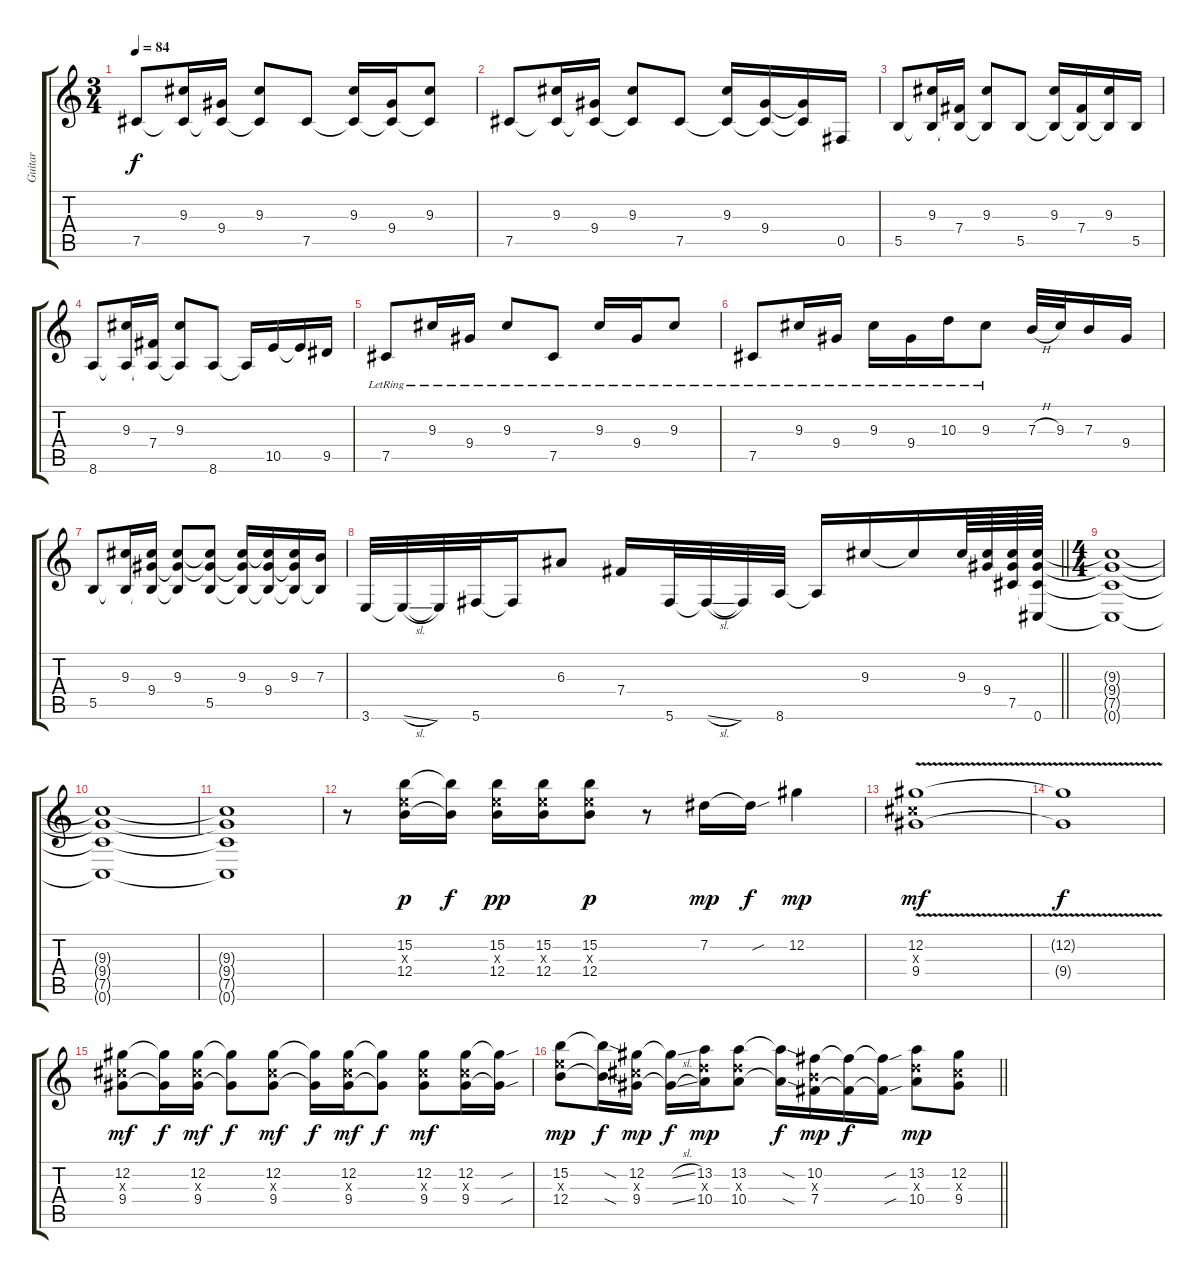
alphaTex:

\track ("Guitar" "Guitar") {instrument electricguitarclean}
\staff {score tabs}
\tuning (Db4 Ab3 E3 B2 Gb2 Db2) {hide}
\ts (3 4)
\tempo 84
\clef g2
\ks c
7.5.8{dy f instrument electricguitarclean} (9.3 7.5{t}).16 (9.4 7.5{t}).16 (9.3 7.5{t}).8 7.5.8 (9.3 7.5{t}).16 (9.4 7.5{t}).16 (9.3 7.5{t}).8 |
7.5.8 (9.3 7.5{t}).16 (9.4 7.5{t}).16 (9.3 7.5{t}).8 7.5.8 (9.3 7.5{t}).16 (9.4 7.5{t}).16 (9.4{t} 7.5{t}).16 0.5.16 |
5.5.8 (9.3 5.5{t}).16 (7.4 5.5{t}).16 (9.3 5.5{t}).8 5.5.8 (9.3 5.5{t}).16 (7.4 5.5{t}).16 (9.3 5.5{t}).16 5.5.16 |
8.6.8 (9.3 8.6{t}).16 (7.4 8.6{t}).16 (9.3 8.6{t}).8 8.6.8 8.6{t}.16 10.5.16 10.5{t}.16 9.5.16 |
7.5{lr}.8 9.3{lr}.16 9.4{lr}.16 9.3{lr}.8 7.5{lr}.8 9.3{lr}.16 9.4{lr}.16 9.3{lr}.8 |
7.5{lr}.8 9.3{lr}.16 9.4{lr}.16 9.3{lr}.16 9.4{lr}.16 10.3{lr}.16 9.3{lr}.8 7.3{h}.32 9.3.32 7.3.16 9.4.16 |
5.5.8 (9.3 5.5{t}).16 (9.3{t} 9.4 5.5{t}).16 (9.3 9.4{t} 5.5{t}).8 (9.3{t} 9.4{t} 5.5).8 (9.3 9.4{t} 5.5{t}).16 (9.3{t} 9.4 5.5{t}).16 (9.3 9.4{t} 5.5{t}).16 (7.3 5.5{t}).16 |
\barLineRight lightlight
3.6.32 3.6{sl t}.32 3.6{t}.32 5.6.32 5.6{t}.16 6.3.8 7.4.16 5.6.32 5.6{sl t}.32 5.6{t}.32 8.6.32 8.6{t}.16 9.3.16 9.3{t}.16 9.3.64 (9.3{t} 9.4).64 (9.3{t} 9.4{t} 7.5).64 (9.3{t} 9.4{t} 7.5{t} 0.6).64 |
\ts (4 4)
\section ("" "")
(9.3{t} 9.4{t} 7.5{t} 0.6{t}).1 |
(9.3{t} 9.4{t} 7.5{t} 0.6{t}).1 |
(9.3{t} 9.4{t} 7.5{t} 0.6{t}).1 |
r.8 (15.2 12.3{x} 12.4).16{dy p instrument overdrivenguitar} (15.2{t} 12.4{t}).16{dy f} (15.2 12.3{x} 12.4).16{dy pp} (15.2 12.3{x} 12.4).16 (15.2 12.3{x} 12.4).8{dy p} r.8 7.2.16{dy mp} 7.2{sou t}.16{dy f} 12.2.4{dy mp} |
(12.2{v} 9.3{x} 9.4{v}).1{dy mf} |
(12.2{t} 9.4{t}).1{dy f} |
(12.2 9.3{x} 9.4).8{dy mf} (12.2{t} 9.4{t}).16{dy f} (12.2 9.3{x} 9.4).16{dy mf} (12.2{t} 9.4{t}).8{dy f} (12.2 9.3{x} 9.4).8{dy mf} (12.2{t} 9.4{t}).16{dy f} (12.2 9.3{x} 9.4).16{dy mf} (12.2{t} 9.4{t}).8{dy f} (12.2 9.3{x} 9.4).8{dy mf} (12.2 9.3{x} 9.4).16 (12.2{sou t} 9.4{sou t}).16 |
\barLineRight lightlight
(15.2 12.3{x} 12.4).8{dy mp} (15.2{sod t} 12.4{sod t}).16{dy f} (12.2 9.3{x} 9.4).16{dy mp} (12.2{sl t} 9.4{sl t}).16{dy f} (13.2 10.3{x} 10.4).16{dy mp} (13.2 10.3{x} 10.4).8 (13.2{sod t} 10.4{sod t}).16{dy f} (10.2 7.3{x} 7.4).16{dy mp} (10.2{t} 7.4{t}).16{dy f} (10.2{sou t} 7.4{sou t}).16 (13.2 10.3{x} 10.4).8{dy mp} (12.2 9.3{x} 9.4).8
